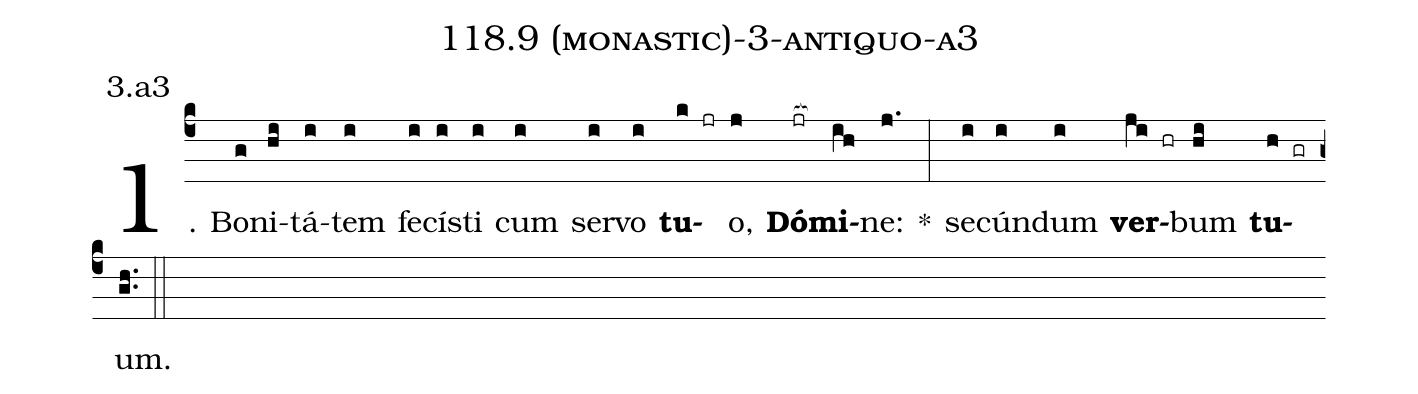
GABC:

name: 118.9 (monastic)-3-antiquo-a3;
annotation: 3.a3;
%%
(c4)1. Bo(g)ni(hi)tá(i)tem(i) fe(i)cís(i)ti(i) cum(i) ser(i)vo(i) <b>tu</b>(k jr)o,(j) <b>Dó</b>(jr[ocb:1{])<b>mi</b>(ih[ocb:0}])ne:(j.) *(:) se(i)cún(i)dum(i) <b>ver</b>(ji hr)bum(hi) <b>tu</b>(h gr)um.(gh..) (::)
